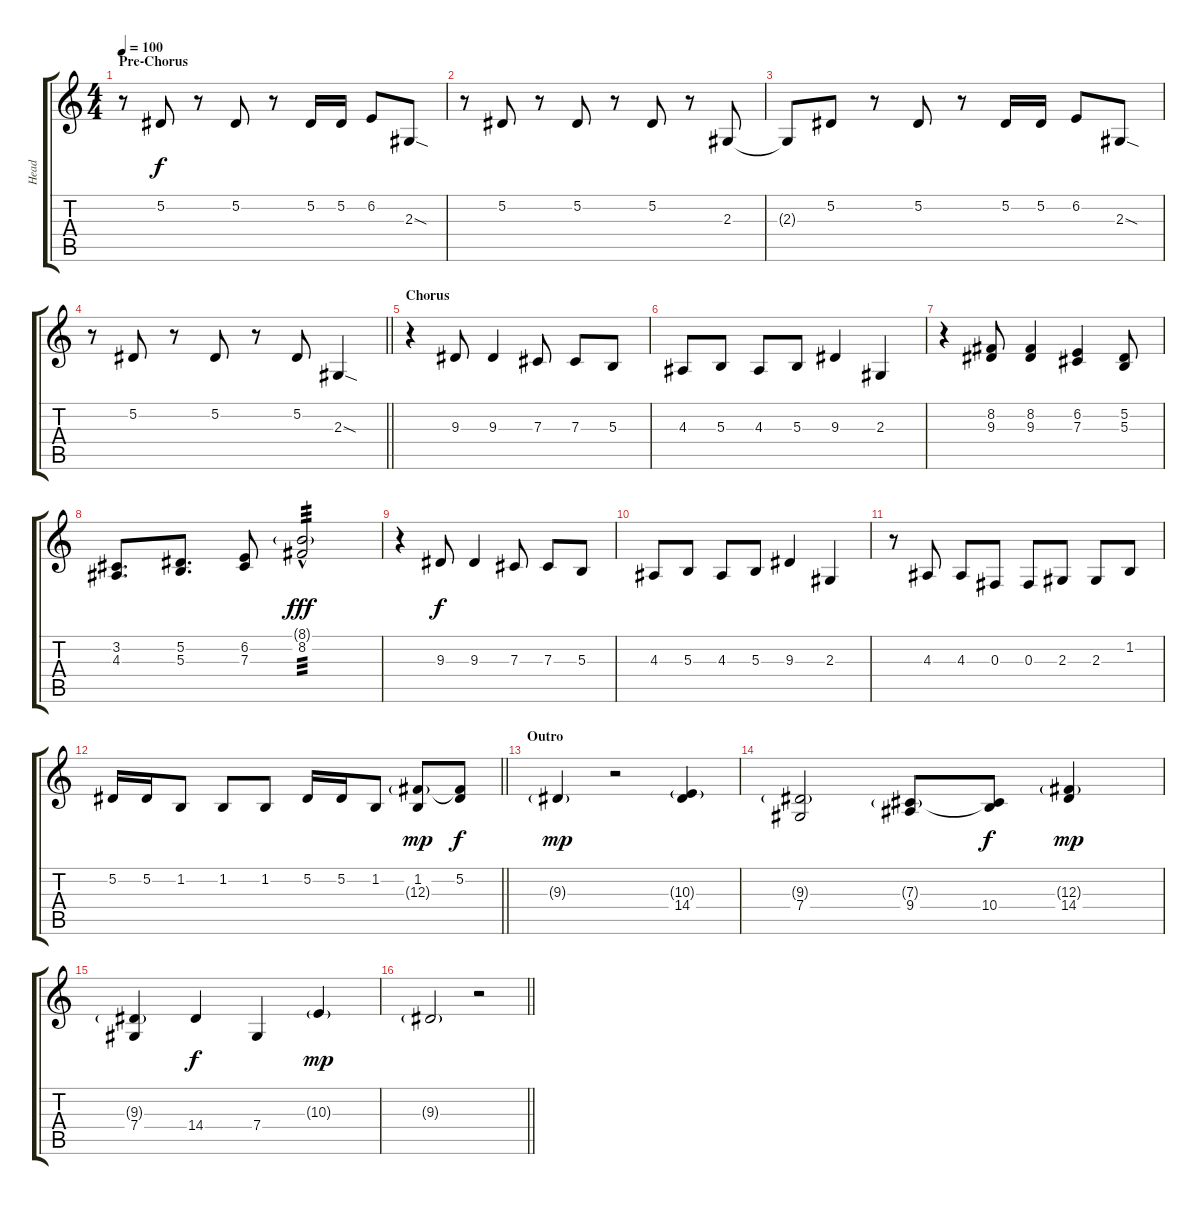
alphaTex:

\track ("Head" "Head") {instrument lead6voice}
\staff {score tabs}
\tuning (Eb4 Bb3 Gb3 Db3 Ab2 Eb2) {hide}
\ts (4 4)
\section ("" "Pre-Chorus")
\tempo 100
\clef g2
\ks c
r.8{dy f} 5.2.8 r.8 5.2.8 r.8 5.2.16 5.2.16 6.2.8 2.3{sod}.8 |
r.8 5.2.8 r.8 5.2.8 r.8 5.2.8 r.8 2.3.8 |
2.3{t}.8 5.2.8 r.8 5.2.8 r.8 5.2.16 5.2.16 6.2.8 2.3{sod}.8 |
\barLineRight lightlight
r.8 5.2.8 r.8 5.2.8 r.8 5.2.8 2.3{sod}.4 |
\section ("" "Chorus")
r.4 9.3.8 9.3.4 7.3.8 7.3.8 5.3.8 |
4.3.8 5.3.8 4.3.8 5.3.8 9.3.4 2.3.4 |
r.4 (8.2 9.3).8 (8.2 9.3).4 (6.2 7.3).4 (5.2 5.3).8 |
(3.2 4.3).8{d} (5.2 5.3).8{d} (6.2 7.3).8 (8.1{g} 8.2{hac}).2{tp 3 dy fff} |
r.4 9.3.8{dy f} 9.3.4 7.3.8 7.3.8 5.3.8 |
4.3.8 5.3.8 4.3.8 5.3.8 9.3.4 2.3.4 |
r.8 4.3.8 4.3.8 0.3.8 0.3.8 2.3.8 2.3.8 1.2.8 |
\barLineRight lightlight
5.2.16 5.2.16 1.2.8 1.2.8 1.2.8 5.2.16 5.2.16 1.2.8 (1.2 12.3{g}).8{dy mp} (5.2 12.3{t}).8{dy f} |
\section ("" "Outro")
9.3{g}.4{dy mp} r.2 (10.3{g} 14.4).4 |
(9.3{g} 7.4).2 (7.3{g} 9.4).8 (7.3{t} 10.4).8{dy f} (12.3{g} 14.4).4{dy mp} |
(9.3{g} 7.4).4 14.4.4{dy f} 7.4.4 10.3{g}.4{dy mp} |
\barLineRight lightlight
9.3{g}.2 r.2
